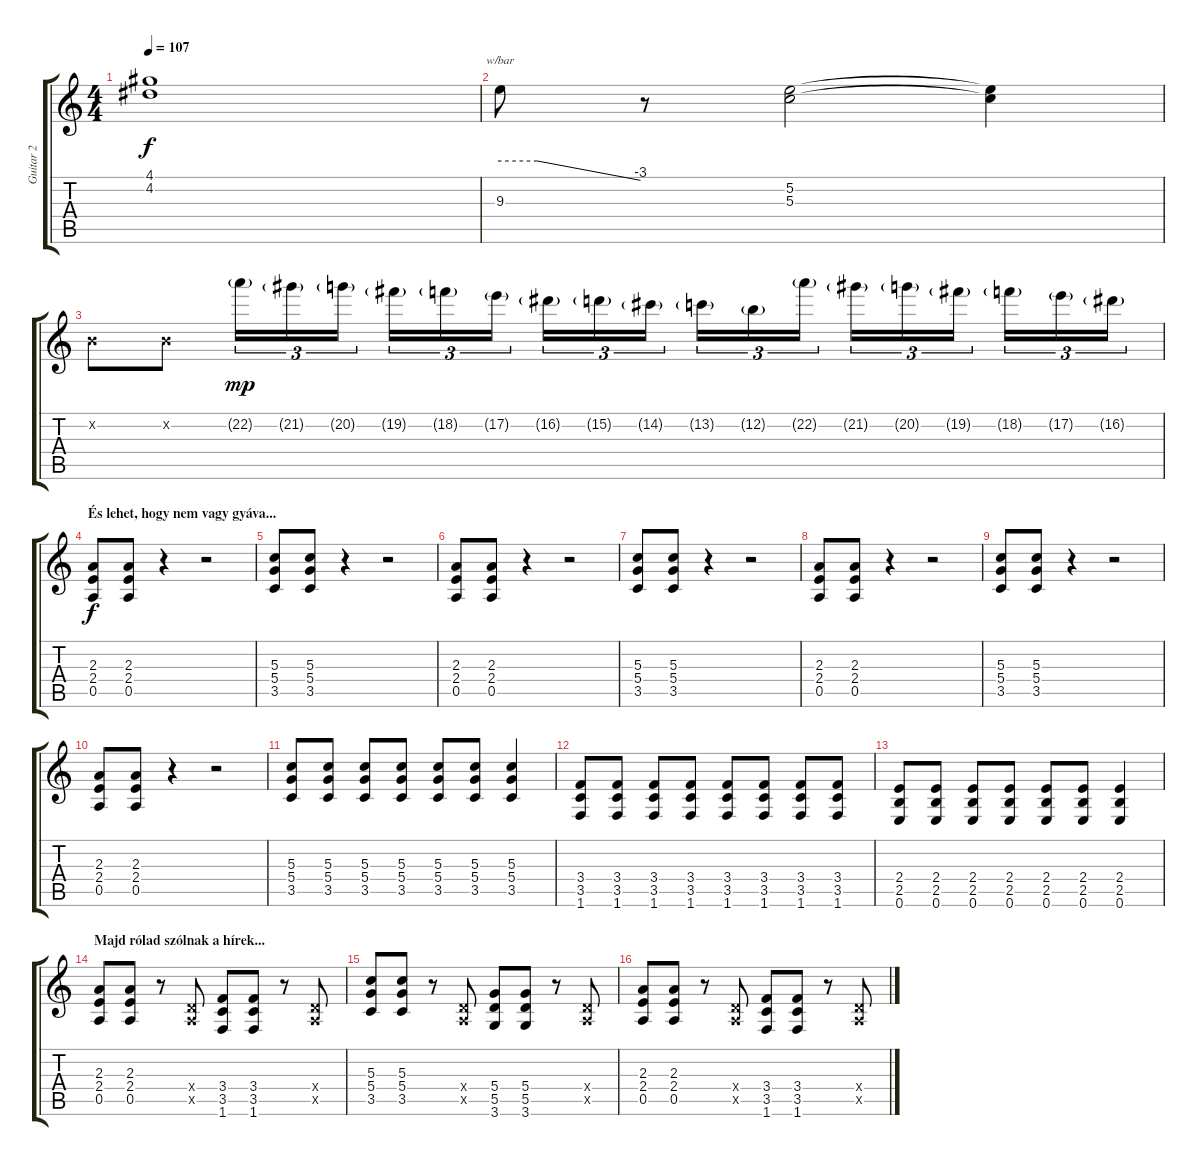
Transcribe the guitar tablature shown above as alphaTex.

\track ("Guitar 2" "Guitar 2") {instrument distortionguitar}
\staff {score tabs}
\tuning (E4 B3 G3 D3 A2 E2) {hide}
\ts (4 4)
\tempo 107
\clef g2
\ks c
(4.1{t} 4.2{t}).1{dy f} |
9.3.8{tbe (custom default 0 0 16 0 60 -12)} r.8 (5.2 5.3).2 (5.2{t} 5.3{t}).4 |
0.2{x}.8 0.2{x}.8 22.2{g}.16{tu (3 2) dy mp} 21.2{g}.16{tu (3 2)} 20.2{g}.16{tu (3 2)} 19.2{g}.16{tu (3 2)} 18.2{g}.16{tu (3 2)} 17.2{g}.16{tu (3 2)} 16.2{g}.16{tu (3 2)} 15.2{g}.16{tu (3 2)} 14.2{g}.16{tu (3 2)} 13.2{g}.16{tu (3 2)} 12.2{g}.16{tu (3 2)} 22.2{g}.16{tu (3 2)} 21.2{g}.16{tu (3 2)} 20.2{g}.16{tu (3 2)} 19.2{g}.16{tu (3 2)} 18.2{g}.16{tu (3 2)} 17.2{g}.16{tu (3 2)} 16.2{g}.16{tu (3 2)} |
\section ("" "És lehet, hogy nem vagy gyáva...")
(2.3 2.4 0.5).8{dy f} (2.3 2.4 0.5).8 r.4 r.2 |
(5.3 5.4 3.5).8 (5.3 5.4 3.5).8 r.4 r.2 |
(2.3 2.4 0.5).8 (2.3 2.4 0.5).8 r.4 r.2 |
(5.3 5.4 3.5).8 (5.3 5.4 3.5).8 r.4 r.2 |
(2.3 2.4 0.5).8 (2.3 2.4 0.5).8 r.4 r.2 |
(5.3 5.4 3.5).8 (5.3 5.4 3.5).8 r.4 r.2 |
(2.3 2.4 0.5).8 (2.3 2.4 0.5).8 r.4 r.2 |
(5.3 5.4 3.5).8 (5.3 5.4 3.5).8 (5.3 5.4 3.5).8 (5.3 5.4 3.5).8 (5.3 5.4 3.5).8 (5.3 5.4 3.5).8 (5.3 5.4 3.5).4 |
(3.4 3.5 1.6).8 (3.4 3.5 1.6).8 (3.4 3.5 1.6).8 (3.4 3.5 1.6).8 (3.4 3.5 1.6).8 (3.4 3.5 1.6).8 (3.4 3.5 1.6).8 (3.4 3.5 1.6).8 |
(2.4 2.5 0.6).8 (2.4 2.5 0.6).8 (2.4 2.5 0.6).8 (2.4 2.5 0.6).8 (2.4 2.5 0.6).8 (2.4 2.5 0.6).8 (2.4 2.5 0.6).4 |
\section ("" "Majd rólad szólnak a hírek...")
(2.3 2.4 0.5).8 (2.3 2.4 0.5).8 r.8 (0.4{x} 0.5{x}).8 (3.4 3.5 1.6).8 (3.4 3.5 1.6).8 r.8 (0.4{x} 0.5{x}).8 |
(5.3 5.4 3.5).8 (5.3 5.4 3.5).8 r.8 (0.4{x} 0.5{x}).8 (5.4 5.5 3.6).8 (5.4 5.5 3.6).8 r.8 (0.4{x} 0.5{x}).8 |
(2.3 2.4 0.5).8 (2.3 2.4 0.5).8 r.8 (0.4{x} 0.5{x}).8 (3.4 3.5 1.6).8 (3.4 3.5 1.6).8 r.8 (0.4{x} 0.5{x}).8
